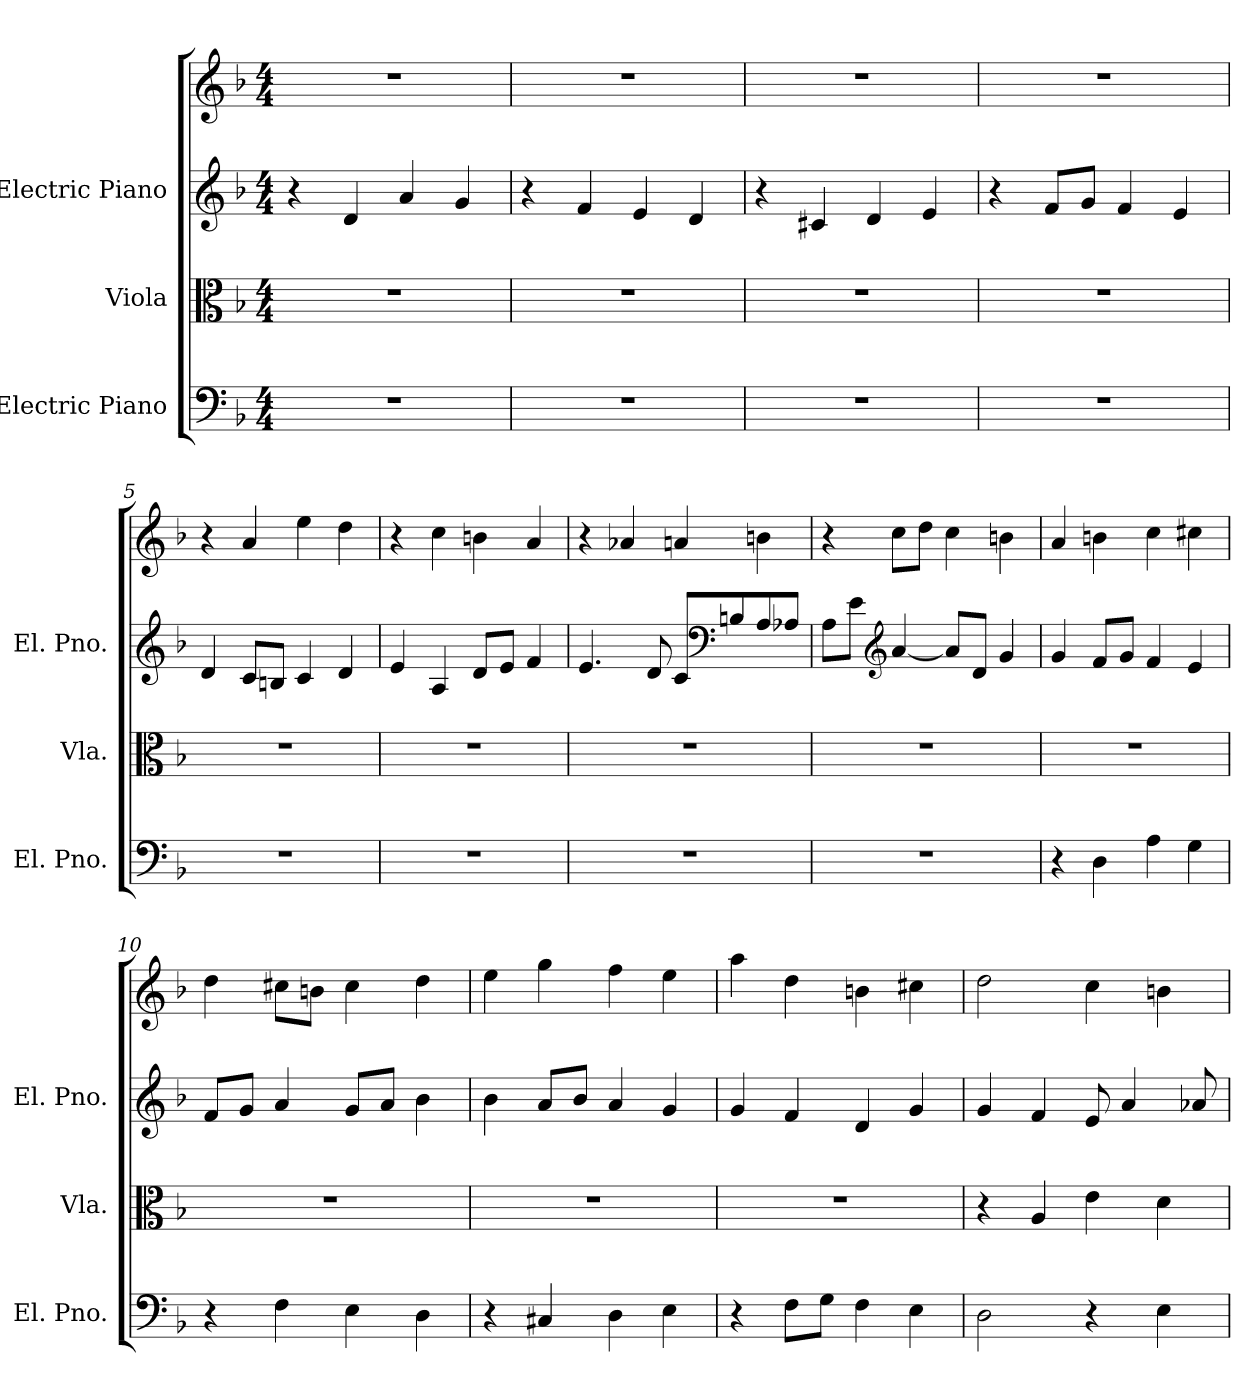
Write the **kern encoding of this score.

**kern	**kern	**kern	**kern
*part3	*part2	*part1	*part1
*staff4	*staff3	*staff2	*staff1
*I"Electric Piano	*I"Viola	*I"Electric Piano	*
*I'El. Pno.	*I'Vla.	*I'El. Pno.	*
*clefF4	*clefC3	*clefG2	*clefG2
*k[b-]	*k[b-]	*k[b-]	*k[b-]
*M4/4	*M4/4	*M4/4	*M4/4
*MM112	*MM112	*MM112	*MM112
=1	=1	=1	=1
1r	1r	4r	1r
.	.	4d/	.
.	.	4a/	.
.	.	4g/	.
=2	=2	=2	=2
1r	1r	4r	1r
.	.	4f/	.
.	.	4e/	.
.	.	4d/	.
=3	=3	=3	=3
1r	1r	4r	1r
.	.	4c#X/	.
.	.	4d/	.
.	.	4e/	.
=4	=4	=4	=4
1r	1r	4r	1r
.	.	8f/L	.
.	.	8g/J	.
.	.	4f/	.
.	.	4e/	.
=5	=5	=5	=5
1r	1r	4d/	4r
.	.	8c/L	4a/
.	.	8Bn/J	.
.	.	4c/	4ee\
.	.	4d/	4dd\
=6	=6	=6	=6
1r	1r	4e/	4r
.	.	4A/	4cc\
.	.	8d/L	4bn\
.	.	8e/J	.
.	.	4f/	4a/
!!LO:LB:g=z
=7	=7	=7	=7
1r	1r	4.e/	4r
.	.	.	4a-X/
.	.	8d/	.
.	.	8c/L	4an/
*	*	*clefF4	*
.	.	8Bn/	.
.	.	8A/	4bn\
.	.	8A-X/J	.
=8	=8	=8	=8
1r	1r	8A\L	4r
.	.	8e\J	.
*	*	*clefG2	*
.	.	[4a/	8cc\L
.	.	.	8dd\J
.	.	8a/L]	4cc\
.	.	8d/J	.
.	.	4g/	4bn\
=9	=9	=9	=9
4r	1r	4g/	4a/
4D\	.	8f/L	4bn\
.	.	8g/J	.
4A\	.	4f/	4cc\
4G\	.	4e/	4cc#X\
=10	=10	=10	=10
4r	1r	8f/L	4dd\
.	.	8g/J	.
4F\	.	4a/	8cc#X\L
.	.	.	8bn\J
4E\	.	8g/L	4cc#\
.	.	8a/J	.
4D\	.	4b-\	4dd\
!!LO:LB:g=z
=11	=11	=11	=11
4r	1r	4b-\	4ee\
4C#X/	.	8a/L	4gg\
.	.	8b-/J	.
4D\	.	4a/	4ff\
4E\	.	4g/	4ee\
=12	=12	=12	=12
4r	1r	4g/	4aa\
8F\L	.	4f/	4dd\
8G\J	.	.	.
4F\	.	4d/	4bn\
4E\	.	4g/	4cc#X\
=13	=13	=13	=13
2D\	4r	4g/	2dd\
.	4A/	4f/	.
4r	4e\	8e/	4cc\
.	.	4a/	.
4E\	4d\	.	4bn\
.	.	8a-X/	.
=	=	=	=
*-	*-	*-	*-
